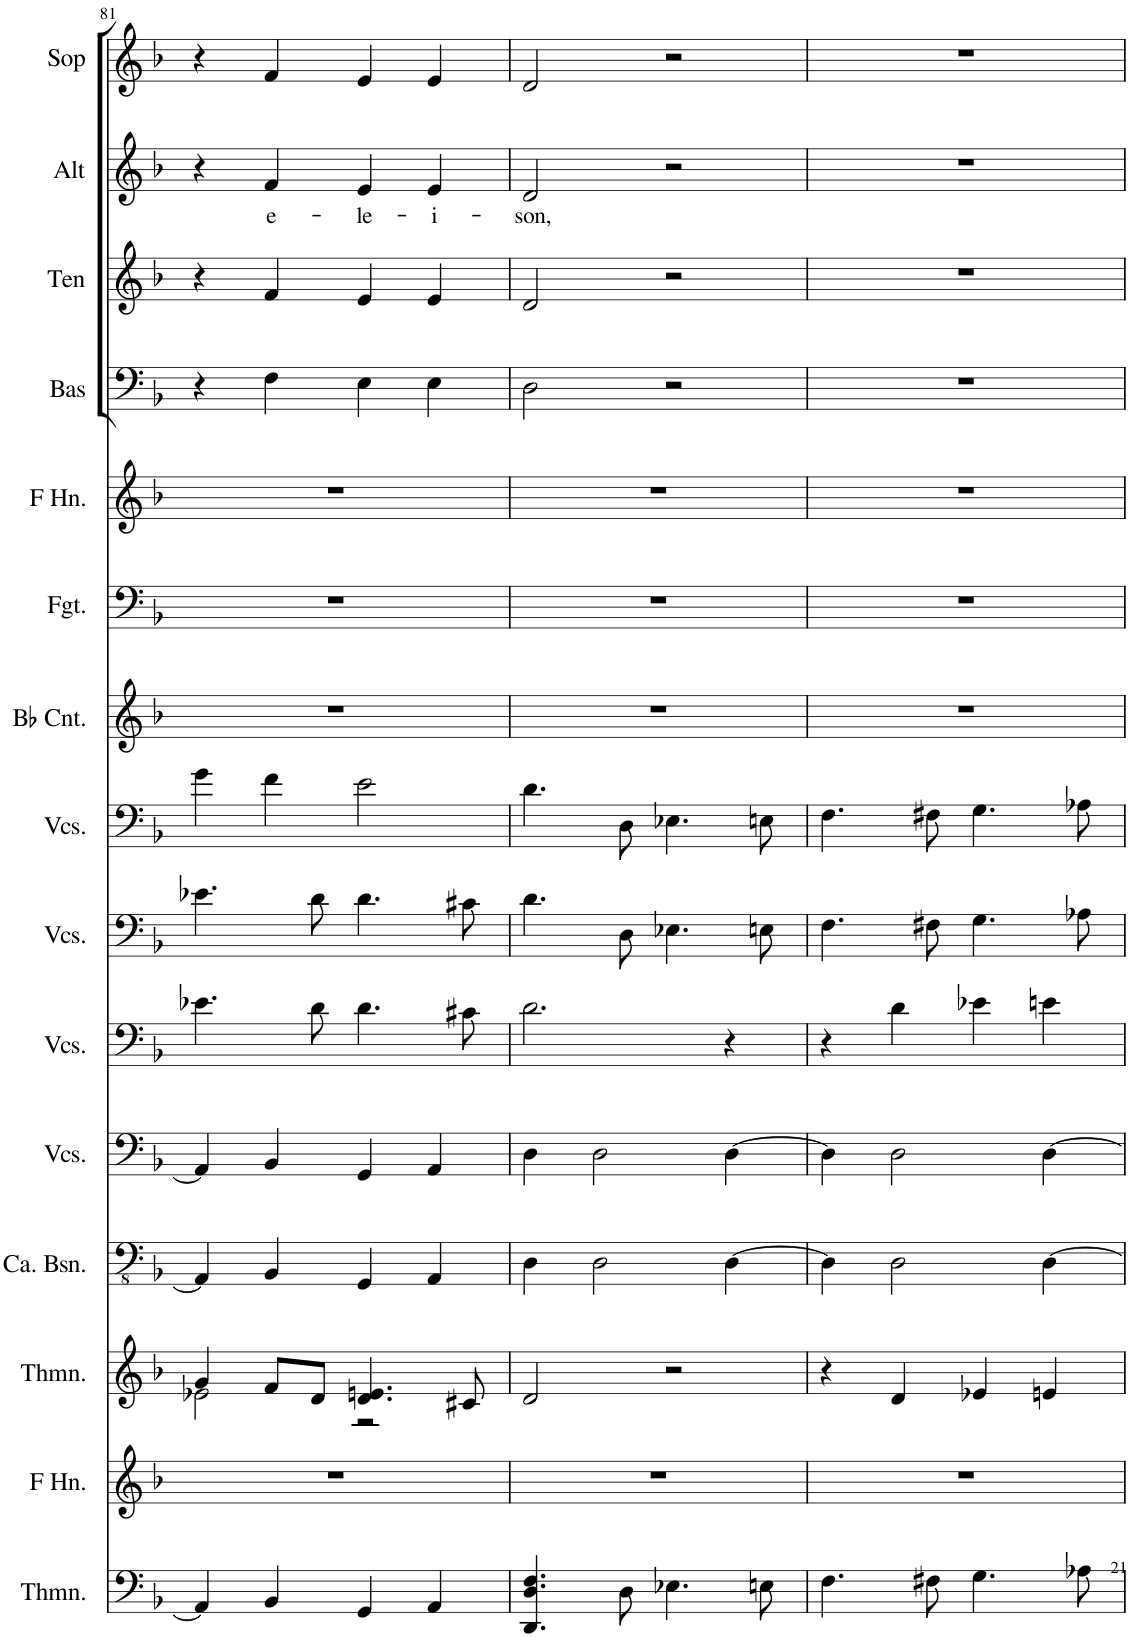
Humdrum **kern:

**kern	**kern	**kern	**kern	**kern	**kern	**kern	**kern	**kern	**kern	**kern	**kern	**kern	**kern	**text	**kern
*part15	*part14	*part13	*part12	*part11	*part10	*part9	*part8	*part7	*part6	*part5	*part4	*part3	*part2	*part2	*part1
*staff15	*staff14	*staff13	*staff12	*staff11	*staff10	*staff9	*staff8	*staff7	*staff6	*staff5	*staff4	*staff3	*staff2	*staff2	*staff1
*I"Theremin, Organ lh	*I"Hoorn in F, Horns 3,4 in F	*I"Theremin, Organ rh	*I"Contrabassen, Double Bass	*I"Violoncellos, Cello 2	*I"Violoncellos, Cello 1	*I"Violoncellos, Viola 2	*I"Violoncellos, Viola 1	*I"Cornet in Bb, Trumpet in F	*I"Fagot, Bassoon	*I"Hoorn in F, Horns 1,2 in F	*I"Bas	*I"Ten	*I"Alt	*	*I"Sop
*I'Thmn.	*I'F Hn.	*I'Thmn.	*I'Ca. Bsn.	*I'Vcs.	*I'Vcs.	*I'Vcs.	*I'Vcs.	*	*I'Fgt.	*I'F Hn.	*I'Bas	*I'Ten	*I'Alt	*	*I'Sop
!!LO:PB:g=z
*clefF4	*clefG2	*clefG2	*clefFv4	*clefF4	*clefF4	*clefF4	*clefF4	*clefG2	*clefF4	*clefG2	*clefF4	*clefG2	*clefG2	*	*clefG2
*	*Trd4c7	*	*	*	*	*	*	*Trd1c2	*	*Trd4c7	*	*Trd1c2	*Trd1c2	*	*
*k[b-]	*k[b-]	*k[b-]	*k[b-]	*k[b-]	*k[b-]	*k[b-]	*k[b-]	*k[b-]	*k[b-]	*k[b-]	*k[b-]	*k[b-]	*k[b-]	*	*k[b-]
*M4/4	*M4/4	*M4/4	*M4/4	*M4/4	*M4/4	*M4/4	*M4/4	*M4/4	*M4/4	*M4/4	*M4/4	*M4/4	*M4/4	*	*M4/4
*met(c)	*met(c)	*met(c)	*met(c)	*met(c)	*met(c)	*met(c)	*met(c)	*met(c)	*met(c)	*met(c)	*met(c)	*met(c)	*met(c)	*	*met(c)
=81	=81	=81	=81	=81	=81	=81	=81	=81	=81	=81	=81	=81	=81	=81	=81
*	*	*^	*	*	*	*	*	*	*	*	*	*	*	*	*
4AA/]	1r	4g/	2e-X\	4AAA/]	4AA/]	4.e-X\	4.e-X\	4g\	1r	1r	1r	4r	4r	4r	.	4r
!	!	!	!	!	!	!	!	!	!	!	!	!	!	!	!LO:LY:b	!
4BB-/	.	8f/L	.	4BBB-/	4BB-/	.	.	4f\	.	.	.	4F\	4f/	4f/	e-	4f/
.	.	8d/J	.	.	.	8d\	8d\	.	.	.	.	.	.	.	.	.
!	!	!	!	!	!	!	!	!	!	!	!	!	!	!	!LO:LY:b	!
4GG/	.	4.d/ 4.en/	2r	4GGG/	4GG/	4.d\	4.d\	2e\	.	.	.	4E\	4e/	4e/	-le-	4e/
!	!	!	!	!	!	!	!	!	!	!	!	!	!	!	!LO:LY:b	!
4AA/	.	.	.	4AAA/	4AA/	.	.	.	.	.	.	4E\	4e/	4e/	-i-	4e/
.	.	8c#X/	.	.	.	8c#X\	8c#X\	.	.	.	.	.	.	.	.	.
*	*	*v	*v	*	*	*	*	*	*	*	*	*	*	*	*	*
=82	=82	=82	=82	=82	=82	=82	=82	=82	=82	=82	=82	=82	=82	=82	=82
!	!	!	!	!	!	!	!	!	!	!	!	!	!	!LO:LY:b	!
4.DD/ 4.D/ 4.F/	1r	2d/	4DD\	4D\	2.d\	4.d\	4.d\	1r	1r	1r	2D\	2d/	2d/	-son,	2d/
.	.	.	2DD\	2D\	.	.	.	.	.	.	.	.	.	.	.
8D\	.	.	.	.	.	8D\	8D\	.	.	.	.	.	.	.	.
4.E-X\	.	2r	.	.	.	4.E-X\	4.E-X\	.	.	.	2r	2r	2r	.	2r
.	.	.	[4DD\	[4D\	4r	.	.	.	.	.	.	.	.	.	.
8En\	.	.	.	.	.	8En\	8En\	.	.	.	.	.	.	.	.
=83	=83	=83	=83	=83	=83	=83	=83	=83	=83	=83	=83	=83	=83	=83	=83
4.F\	1r	4r	4DD\]	4D\]	4r	4.F\	4.F\	1r	1r	1r	1r	1r	1r	.	1r
.	.	4d/	2DD\	2D\	4d\	.	.	.	.	.	.	.	.	.	.
8F#X\	.	.	.	.	.	8F#X\	8F#X\	.	.	.	.	.	.	.	.
4.G\	.	4e-X/	.	.	4e-X\	4.G\	4.G\	.	.	.	.	.	.	.	.
.	.	4en/	[4DD\	[4D\	4en\	.	.	.	.	.	.	.	.	.	.
8A-X\	.	.	.	.	.	8A-X\	8A-X\	.	.	.	.	.	.	.	.
=	=	=	=	=	=	=	=	=	=	=	=	=	=	=	=
*-	*-	*-	*-	*-	*-	*-	*-	*-	*-	*-	*-	*-	*-	*-	*-
